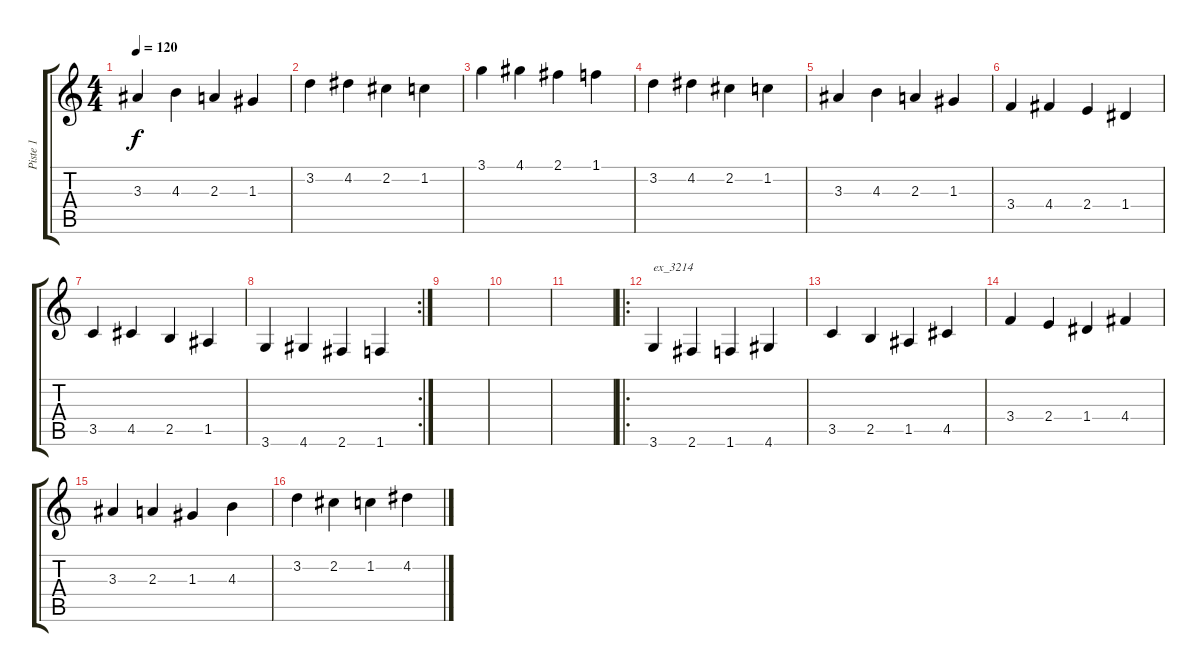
\track ("Piste 1" "Piste 1") {instrument acousticguitarsteel}
\staff {score tabs}
\tuning (E4 B3 G3 D3 A2 E2) {hide}
\ts (4 4)
\tempo 120
\clef g2
\ks c
3.3.4{dy f} 4.3.4 2.3.4 1.3.4 |
3.2.4 4.2.4 2.2.4 1.2.4 |
3.1.4 4.1.4 2.1.4 1.1.4 |
3.2.4 4.2.4 2.2.4 1.2.4 |
3.3.4 4.3.4 2.3.4 1.3.4 |
3.4.4 4.4.4 2.4.4 1.4.4 |
3.5.4 4.5.4 2.5.4 1.5.4 |
\rc 2
3.6.4 4.6.4 2.6.4 1.6.4 |
|
|
|
\ro
3.6.4{txt "ex_3214"} 2.6.4 1.6.4 4.6.4 |
3.5.4 2.5.4 1.5.4 4.5.4 |
3.4.4 2.4.4 1.4.4 4.4.4 |
3.3.4 2.3.4 1.3.4 4.3.4 |
3.2.4 2.2.4 1.2.4 4.2.4
